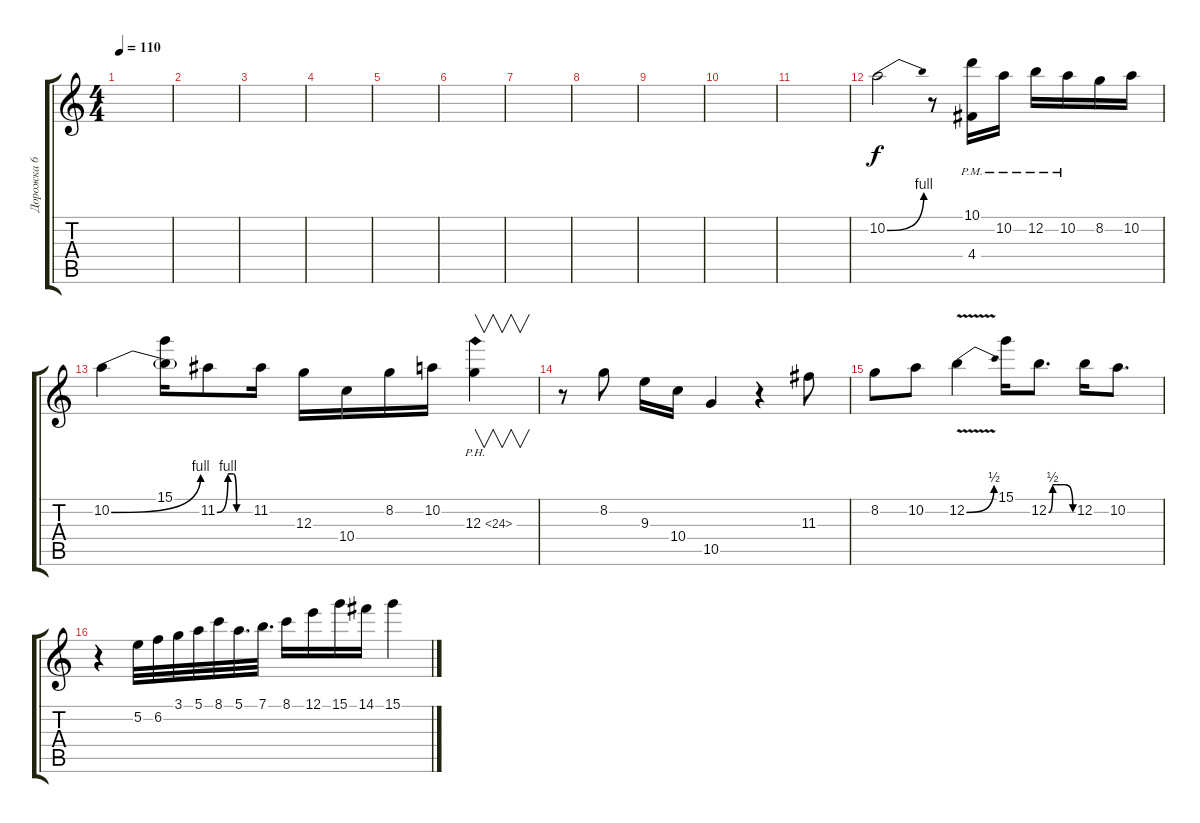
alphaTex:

\track ("Дорожка 6" "Дорожка 6") {instrument overdrivenguitar}
\staff {score tabs}
\tuning (E4 B3 G3 D3 A2 E2) {hide}
\ts (4 4)
\tempo 110
\clef g2
\ks c
|
|
|
|
|
|
|
|
|
|
|
10.2{be (bend 0 0 60 4)}.2 r.8 (10.1{pm} 4.4).16 10.2{pm}.16 12.2{pm}.16 10.2{pm}.16 8.2.16 10.2.16 |
10.2{be (bend 0 0 60 4)}.4 (15.1 10.2{t}).16 11.2{be (custom 0 0 20 4 30 4 36 0 60 0)}.8 11.2.16 12.3.16 10.4.16 8.2.16 10.2.16 12.3{ph 12}.4{v} |
r.8 8.2.8 9.3.16 10.4.16 10.5.4 r.4 11.3.8 |
8.2.8 10.2.8 12.2{be (bend 0 0 60 2) v}.4 15.1.16 12.2{be (custom 0 0 10 2 20 2 30 2 41 2 60 0)}.8{d} 12.2.16 10.2.8{d} |
r.4 5.2.32 6.2.32 3.1.32 5.1.32 8.1.32 5.1.32{d} 7.1.32{d} 8.1.16 12.1.16 15.1.16 14.1.16 15.1.4
